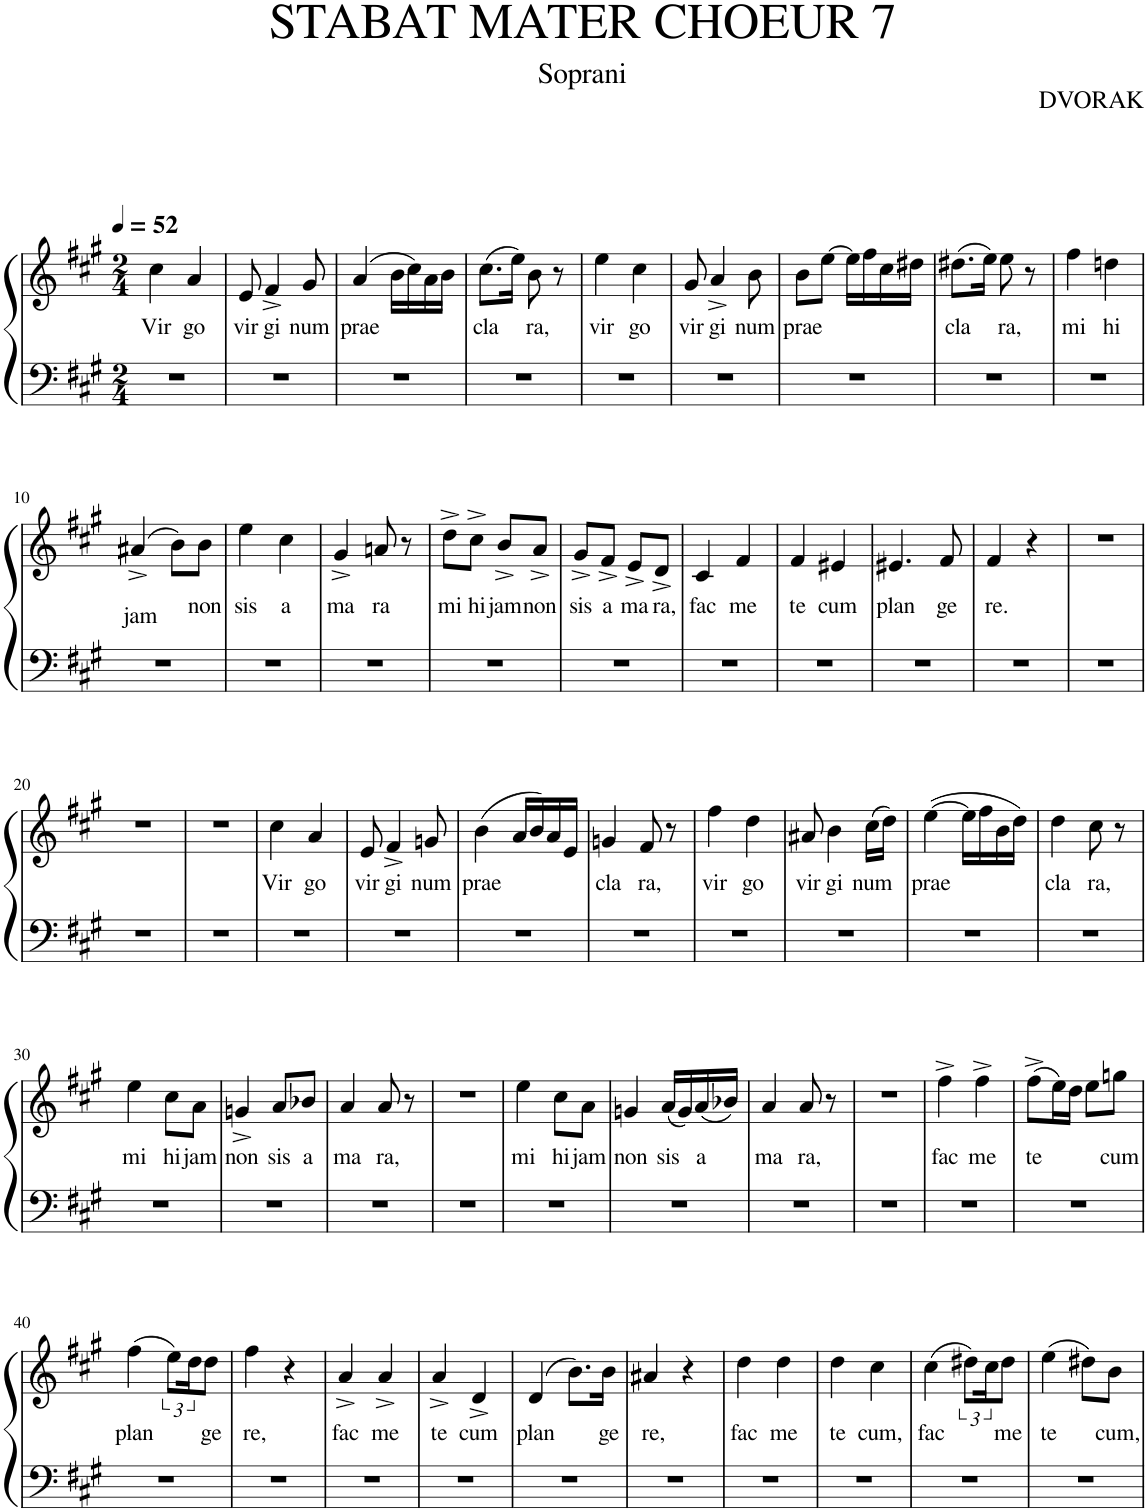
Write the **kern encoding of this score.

**kern	**kern	**text
*part1	*part1	*part1
*staff2	*staff1	*staff1
*I"Piano	*	*
*I'Pno.	*	*
*clefF4	*clefG2	*
*k[f#c#g#]	*k[f#c#g#]	*
*M2/4	*M2/4	*
*MM52	*MM52	*
=1	=1	=1
!	!	!LO:LY:b
2r	4cc#\	Vir
!	!	!LO:LY:b
.	4a/	go
=2	=2	=2
!	!	!LO:LY:b
2r	8e/	vir
!	!	!LO:LY:b
.	4f#^/	gi
!	!	!LO:LY:b
.	8g#/	num
=3	=3	=3
!	!	!LO:LY:b
2r	(4a/	prae
.	16b\LL	.
.	16cc#\)	.
.	16a\	.
.	16b\JJ	.
=4	=4	=4
!	!	!LO:LY:b
2r	(8.cc#\L	cla
.	16ee\Jk)	.
!	!	!LO:LY:b
.	8b\	ra,
.	8r	.
=5	=5	=5
!	!	!LO:LY:b
2r	4ee\	vir
!	!	!LO:LY:b
.	4cc#\	go
=6	=6	=6
!	!	!LO:LY:b
2r	8g#/	vir
!	!	!LO:LY:b
.	4a^/	gi
!	!	!LO:LY:b
.	8b\	num
=7	=7	=7
!	!	!LO:LY:b
2r	8b\L	prae
.	[8ee\J	.
.	16ee\LL]	.
.	16ff#\	.
.	16cc#\	.
.	16dd#X\JJ	.
=8	=8	=8
!	!	!LO:LY:b
2r	(8.dd#X\L	cla
.	16ee\Jk)	.
!	!	!LO:LY:b
.	8ee\	ra,
.	8r	.
=9	=9	=9
!	!	!LO:LY:b
2r	4ff#\	mi
!	!	!LO:LY:b
.	4ddn\	hi
!!LO:LB:g=z
=10	=10	=10
!	!	!LO:LY:b
2r	(4a#X^/	jam
.	8b\L)	.
!	!	!LO:LY:b
.	8b\J	non
=11	=11	=11
!	!	!LO:LY:b
2r	4ee\	sis
!	!	!LO:LY:b
.	4cc#\	a
=12	=12	=12
!	!	!LO:LY:b
2r	4g#^/	ma
!	!	!LO:LY:b
.	8an/	ra
.	8r	.
=13	=13	=13
!	!	!LO:LY:b
2r	8dd^\L	mi
!	!	!LO:LY:b
.	8cc#^\J	hi
!	!	!LO:LY:b
.	8b^/L	jam
!	!	!LO:LY:b
.	8a^/J	non
=14	=14	=14
!	!	!LO:LY:b
2r	8g#^/L	sis
!	!	!LO:LY:b
.	8f#^/J	a
!	!	!LO:LY:b
.	8e^/L	ma
!	!	!LO:LY:b
.	8d^/J	ra,
=15	=15	=15
!	!	!LO:LY:b
2r	4c#/	fac
!	!	!LO:LY:b
.	4f#/	me
=16	=16	=16
!	!	!LO:LY:b
2r	4f#/	te
!	!	!LO:LY:b
.	4e#X/	cum
=17	=17	=17
!	!	!LO:LY:b
2r	4.e#X/	plan
!	!	!LO:LY:b
.	8f#/	ge
=18	=18	=18
!	!	!LO:LY:b
2r	4f#/	re.
.	4r	.
=19	=19	=19
2r	2r	.
!!LO:LB:g=z
=20	=20	=20
2r	2r	.
=21	=21	=21
2r	2r	.
=22	=22	=22
!	!	!LO:LY:b
2r	4cc#\	Vir
!	!	!LO:LY:b
.	4a/	go
=23	=23	=23
!	!	!LO:LY:b
2r	8e/	vir
!	!	!LO:LY:b
.	4f#^/	gi
!	!	!LO:LY:b
.	8gn/	num
=24	=24	=24
!	!	!LO:LY:b
2r	(4b\	prae
.	16a/LL	.
.	16b/)	.
.	16a/	.
.	16e/JJ	.
=25	=25	=25
!	!	!LO:LY:b
2r	4gn/	cla
!	!	!LO:LY:b
.	8f#/	ra,
.	8r	.
=26	=26	=26
!	!	!LO:LY:b
2r	4ff#\	vir
!	!	!LO:LY:b
.	4dd\	go
=27	=27	=27
!	!	!LO:LY:b
2r	8a#X/	vir
!	!	!LO:LY:b
.	4b\	gi
!	!	!LO:LY:b
.	(16cc#\LL	num
.	16dd\JJ)	.
=28	=28	=28
!	!	!LO:LY:b
2r	([4ee\	prae
.	16ee\LL]	.
.	16ff#\	.
.	16b\	.
.	16dd\JJ)	.
=29	=29	=29
!	!	!LO:LY:b
2r	4dd\	cla
!	!	!LO:LY:b
.	8cc#\	ra,
.	8r	.
!!LO:LB:g=z
=30	=30	=30
!	!	!LO:LY:b
2r	4ee\	mi
!	!	!LO:LY:b
.	8cc#\L	hi
!	!	!LO:LY:b
.	8a\J	jam
=31	=31	=31
!	!	!LO:LY:b
2r	4gn^/	non
!	!	!LO:LY:b
.	8a/L	sis
!	!	!LO:LY:b
.	8b-X/J	a
=32	=32	=32
!	!	!LO:LY:b
2r	4a/	ma
!	!	!LO:LY:b
.	8a/	ra,
.	8r	.
=33	=33	=33
2r	2r	.
=34	=34	=34
!	!	!LO:LY:b
2r	4ee\	mi
!	!	!LO:LY:b
.	8cc#\L	hi
!	!	!LO:LY:b
.	8a\J	jam
=35	=35	=35
!	!	!LO:LY:b
2r	4gn/	non
!	!	!LO:LY:b
.	(16a/LL	sis
.	16g/)	.
!	!	!LO:LY:b
.	(16a/	a
.	16b-X/JJ)	.
=36	=36	=36
!	!	!LO:LY:b
2r	4a/	ma
!	!	!LO:LY:b
.	8a/	ra,
.	8r	.
=37	=37	=37
2r	2r	.
=38	=38	=38
!	!	!LO:LY:b
2r	4ff#^\	fac
!	!	!LO:LY:b
.	4ff#^\	me
=39	=39	=39
!	!	!LO:LY:b
2r	(8ff#^\L	te
.	16ee\L)	.
.	16dd\JJ	.
.	8ee\L	.
!	!	!LO:LY:b
.	8ggn\J	cum
!!LO:LB:g=z
=40	=40	=40
!	!	!LO:LY:b
2r	(4ff#\	plan
.	12ee\L)	.
.	24dd\K	.
!	!	!LO:LY:b
.	8dd\J	ge
=41	=41	=41
!	!	!LO:LY:b
2r	4ff#\	re,
.	4r	.
=42	=42	=42
!	!	!LO:LY:b
2r	4a^/	fac
!	!	!LO:LY:b
.	4a^/	me
=43	=43	=43
!	!	!LO:LY:b
2r	4a^/	te
!	!	!LO:LY:b
.	4d^/	cum
=44	=44	=44
!	!	!LO:LY:b
2r	(4d/	plan
.	8.b\L)	.
!	!	!LO:LY:b
.	16b\Jk	ge
=45	=45	=45
!	!	!LO:LY:b
2r	4a#X/	re,
.	4r	.
=46	=46	=46
!	!	!LO:LY:b
2r	4dd\	fac
!	!	!LO:LY:b
.	4dd\	me
=47	=47	=47
!	!	!LO:LY:b
2r	4dd\	te
!	!	!LO:LY:b
.	4cc#\	cum,
=48	=48	=48
!	!	!LO:LY:b
2r	(4cc#\	fac
.	12dd#X\L)	.
.	24cc#\K	.
!	!	!LO:LY:b
.	8dd#\J	me
=49	=49	=49
!	!	!LO:LY:b
2r	(4ee\	te
.	8dd#X\L)	.
!	!	!LO:LY:b
.	8b\J	cum,
=	=	=
*-	*-	*-
